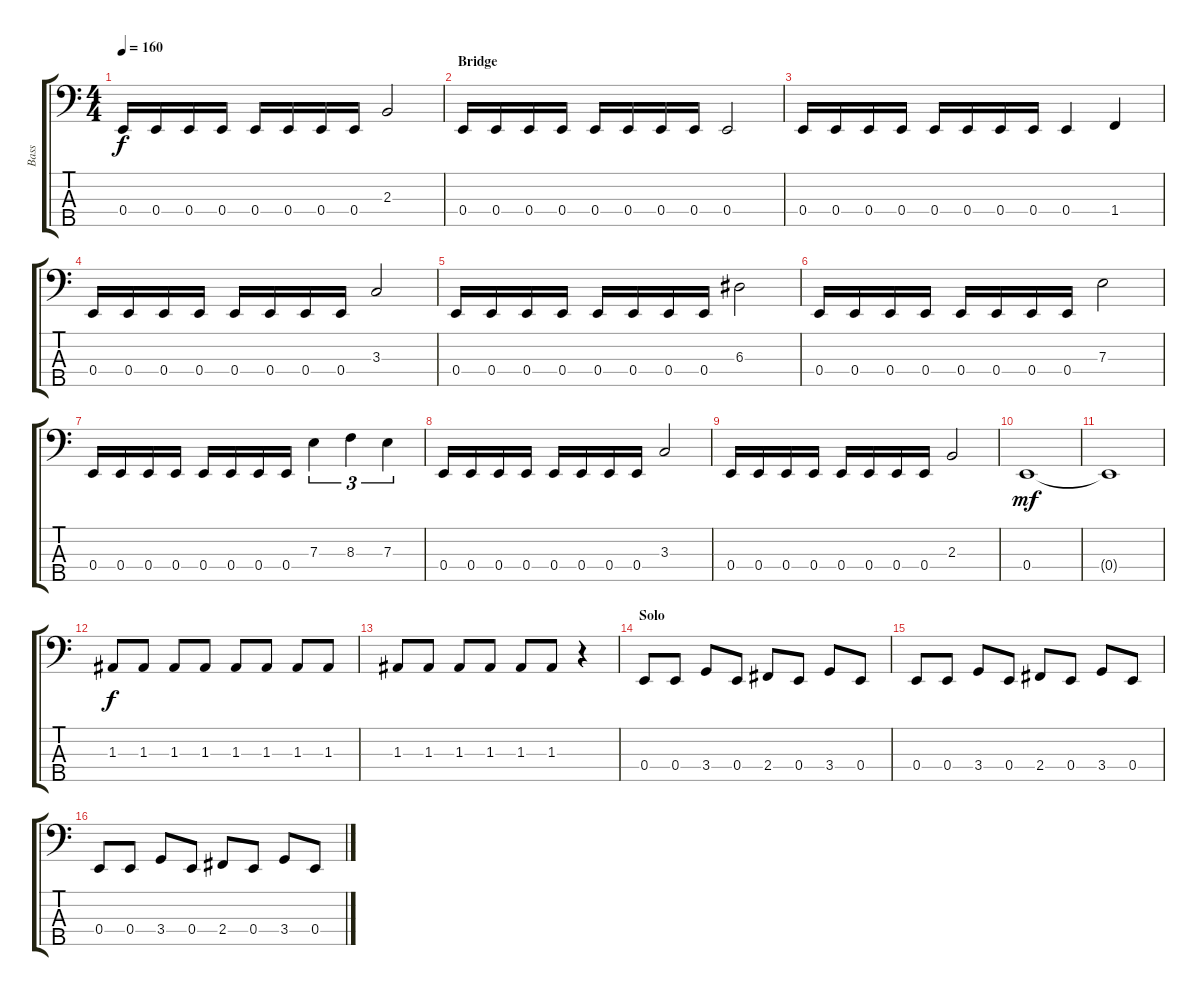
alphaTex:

\track ("Bass" "Bass") {instrument electricbassfinger}
\staff {score tabs}
\tuning (G2 D2 A1 E1 B0) {hide}
\ts (4 4)
\tempo 160
\clef f4
\ks c
0.4.16{dy f} 0.4.16 0.4.16 0.4.16 0.4.16 0.4.16 0.4.16 0.4.16 2.3.2 |
\section ("" "Bridge")
0.4.16 0.4.16 0.4.16 0.4.16 0.4.16 0.4.16 0.4.16 0.4.16 0.4.2 |
0.4.16 0.4.16 0.4.16 0.4.16 0.4.16 0.4.16 0.4.16 0.4.16 0.4.4 1.4.4 |
0.4.16 0.4.16 0.4.16 0.4.16 0.4.16 0.4.16 0.4.16 0.4.16 3.3.2 |
0.4.16 0.4.16 0.4.16 0.4.16 0.4.16 0.4.16 0.4.16 0.4.16 6.3.2 |
0.4.16 0.4.16 0.4.16 0.4.16 0.4.16 0.4.16 0.4.16 0.4.16 7.3.2 |
0.4.16 0.4.16 0.4.16 0.4.16 0.4.16 0.4.16 0.4.16 0.4.16 7.3.4{tu (3 2)} 8.3.4{tu (3 2)} 7.3.4{tu (3 2)} |
0.4.16 0.4.16 0.4.16 0.4.16 0.4.16 0.4.16 0.4.16 0.4.16 3.3.2 |
0.4.16 0.4.16 0.4.16 0.4.16 0.4.16 0.4.16 0.4.16 0.4.16 2.3.2 |
0.4.1{dy mf} |
0.4{t}.1 |
1.3.8{dy f} 1.3.8 1.3.8 1.3.8 1.3.8 1.3.8 1.3.8 1.3.8 |
1.3.8 1.3.8 1.3.8 1.3.8 1.3.8 1.3.8 r.4 |
\section ("" "Solo")
0.4.8 0.4.8 3.4.8 0.4.8 2.4.8 0.4.8 3.4.8 0.4.8 |
0.4.8 0.4.8 3.4.8 0.4.8 2.4.8 0.4.8 3.4.8 0.4.8 |
0.4.8 0.4.8 3.4.8 0.4.8 2.4.8 0.4.8 3.4.8 0.4.8
